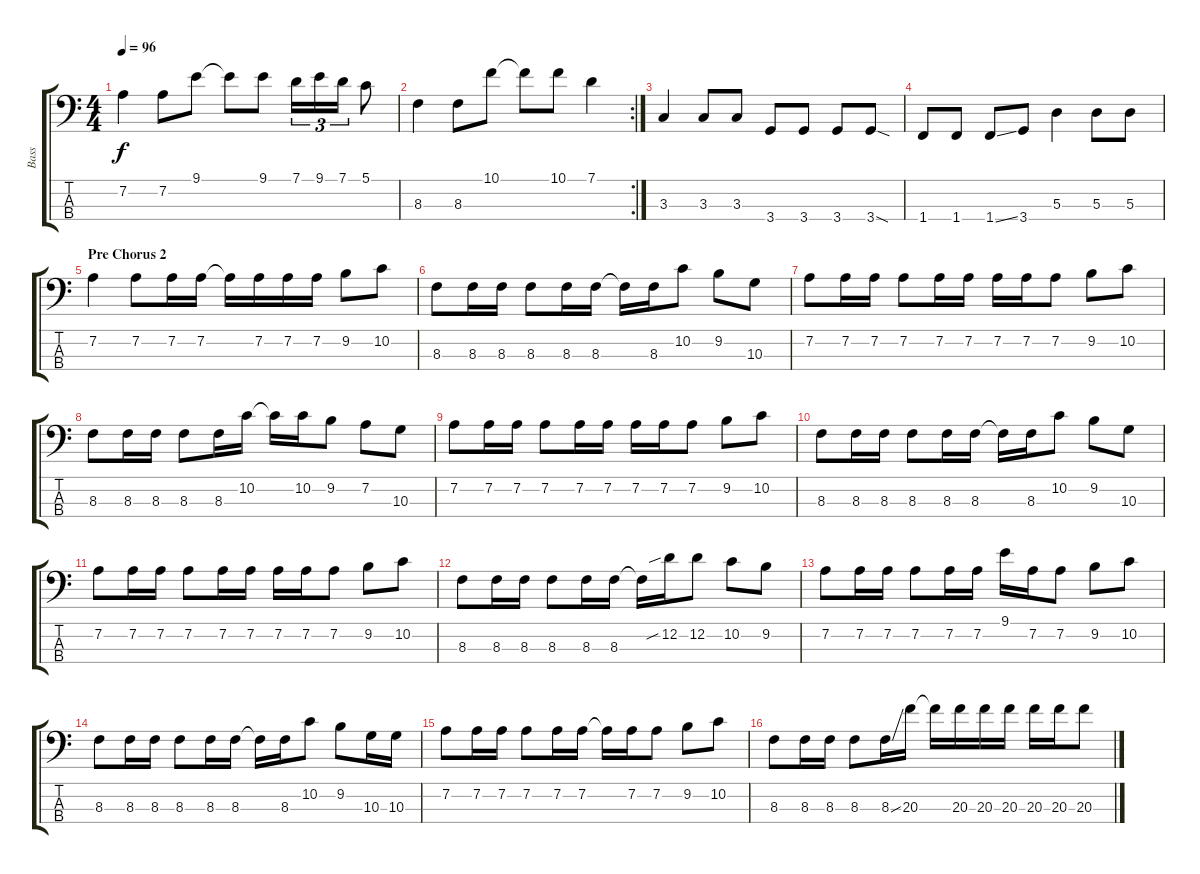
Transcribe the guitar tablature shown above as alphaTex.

\track ("Bass" "Bass") {instrument electricbassfinger}
\staff {score tabs}
\tuning (G2 D2 A1 E1) {hide}
\ts (4 4)
\tempo 96
\clef f4
\ks c
7.2.4{dy f} 7.2.8 9.1.8 9.1{t}.8 9.1.8 7.1.16{tu (3 2)} 9.1.16{tu (3 2)} 7.1.16{tu (3 2)} 5.1.8 |
\rc 2
8.3.4 8.3.8 10.1.8 10.1{t}.8 10.1.8 7.1.4 |
3.3.4 3.3.8 3.3.8 3.4.8 3.4.8 3.4.8 3.4{sod}.8 |
1.4.8 1.4.8 1.4{ss}.8 3.4.8 5.3.4 5.3.8 5.3.8 |
\section ("" "Pre Chorus 2")
7.2.4 7.2.8 7.2.16 7.2.16 7.2{t}.16 7.2.16 7.2.16 7.2.16 9.2.8 10.2.8 |
8.3.8 8.3.16 8.3.16 8.3.8 8.3.16 8.3.16 8.3{t}.16 8.3.16 10.2.8 9.2.8 10.3.8 |
7.2.8 7.2.16 7.2.16 7.2.8 7.2.16 7.2.16 7.2.16 7.2.16 7.2.8 9.2.8 10.2.8 |
8.3.8 8.3.16 8.3.16 8.3.8 8.3.16 10.2.16 10.2{t}.16 10.2.16 9.2.8 7.2.8 10.3.8 |
7.2.8 7.2.16 7.2.16 7.2.8 7.2.16 7.2.16 7.2.16 7.2.16 7.2.8 9.2.8 10.2.8 |
8.3.8 8.3.16 8.3.16 8.3.8 8.3.16 8.3.16 8.3{t}.16 8.3.16 10.2.8 9.2.8 10.3.8 |
7.2.8 7.2.16 7.2.16 7.2.8 7.2.16 7.2.16 7.2.16 7.2.16 7.2.8 9.2.8 10.2.8 |
8.3.8 8.3.16 8.3.16 8.3.8 8.3.16 8.3.16 8.3{t}.16 12.2{sib}.16 12.2.8 10.2.8 9.2.8 |
7.2.8 7.2.16 7.2.16 7.2.8 7.2.16 7.2.16 9.1.16 7.2.16 7.2.8 9.2.8 10.2.8 |
8.3.8 8.3.16 8.3.16 8.3.8 8.3.16 8.3.16 8.3{t}.16 8.3.16 10.2.8 9.2.8 10.3.16 10.3.16 |
7.2.8 7.2.16 7.2.16 7.2.8 7.2.16 7.2.16 7.2{t}.16 7.2.16 7.2.8 9.2.8 10.2.8 |
8.3.8 8.3.16 8.3.16 8.3.8 8.3{ss}.16 20.3.16 20.3{t}.16 20.3.16 20.3.16 20.3.16 20.3.16 20.3.16 20.3{ss}.8
